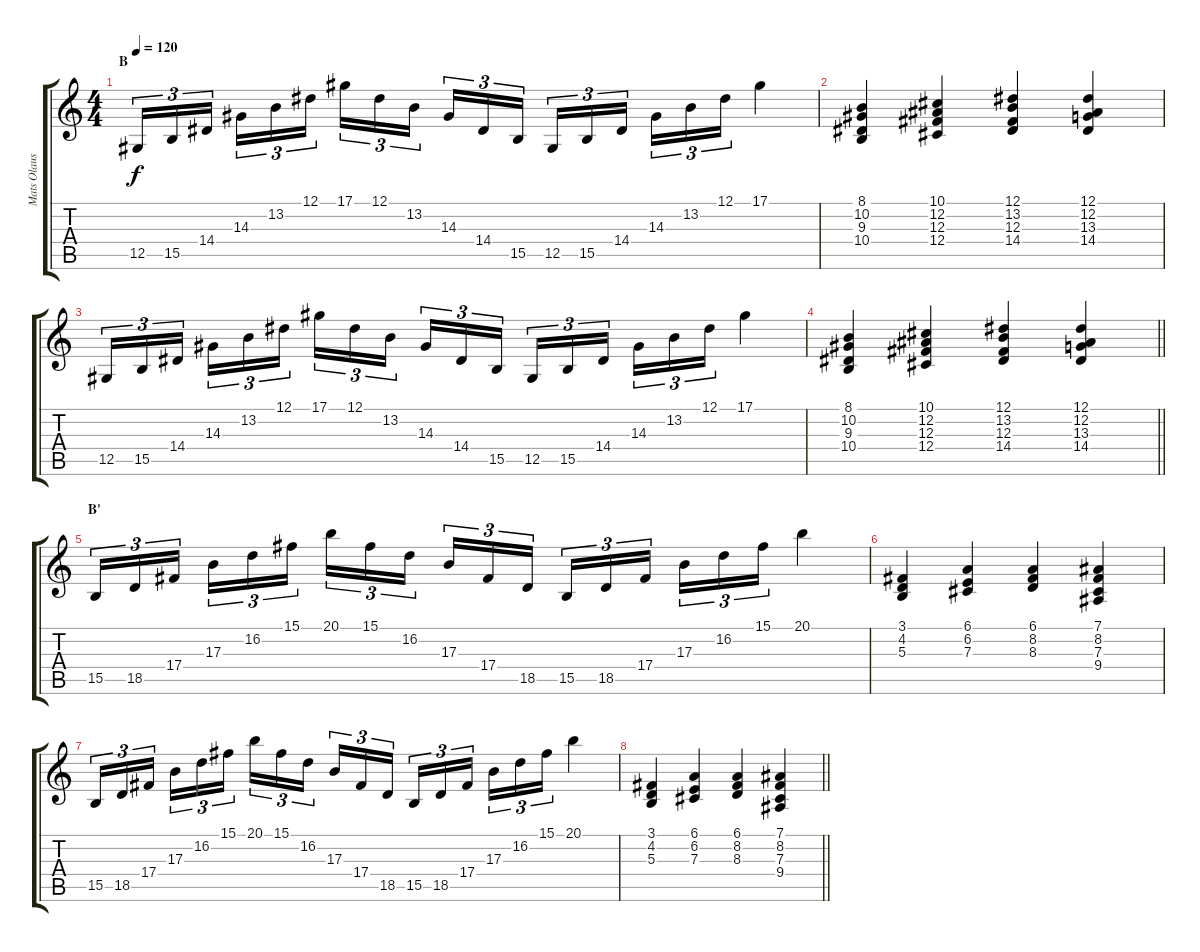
\track ("Mats Olausson" "Mats Olaus") {instrument stringensemble1}
\staff {score tabs}
\tuning (Eb4 Bb3 Gb3 Db3 Ab2 Eb2) {hide}
\ts (4 4)
\section ("" "B")
\tempo 120
\clef g2
\ks c
12.5.16{tu (3 2) dy f} 15.5.16{tu (3 2)} 14.4.16{tu (3 2) beam splitsecondary} 14.3.16{tu (3 2)} 13.2.16{tu (3 2)} 12.1.16{tu (3 2)} 17.1.16{tu (3 2)} 12.1.16{tu (3 2)} 13.2.16{tu (3 2) beam splitsecondary} 14.3.16{tu (3 2)} 14.4.16{tu (3 2)} 15.5.16{tu (3 2)} 12.5.16{tu (3 2)} 15.5.16{tu (3 2)} 14.4.16{tu (3 2) beam splitsecondary} 14.3.16{tu (3 2)} 13.2.16{tu (3 2)} 12.1.16{tu (3 2)} 17.1.4 |
(8.1 10.2 9.3 10.4).4 (10.1 12.2 12.3 12.4).4 (12.1 13.2 12.3 14.4).4 (12.1 12.2 13.3 14.4).4 |
12.5.16{tu (3 2)} 15.5.16{tu (3 2)} 14.4.16{tu (3 2) beam splitsecondary} 14.3.16{tu (3 2)} 13.2.16{tu (3 2)} 12.1.16{tu (3 2)} 17.1.16{tu (3 2)} 12.1.16{tu (3 2)} 13.2.16{tu (3 2) beam splitsecondary} 14.3.16{tu (3 2)} 14.4.16{tu (3 2)} 15.5.16{tu (3 2)} 12.5.16{tu (3 2)} 15.5.16{tu (3 2)} 14.4.16{tu (3 2) beam splitsecondary} 14.3.16{tu (3 2)} 13.2.16{tu (3 2)} 12.1.16{tu (3 2)} 17.1.4 |
\barLineRight lightlight
(8.1 10.2 9.3 10.4).4 (10.1 12.2 12.3 12.4).4 (12.1 13.2 12.3 14.4).4 (12.1 12.2 13.3 14.4).4 |
\section ("" "B'")
15.5.16{tu (3 2)} 18.5.16{tu (3 2)} 17.4.16{tu (3 2) beam splitsecondary} 17.3.16{tu (3 2)} 16.2.16{tu (3 2)} 15.1.16{tu (3 2)} 20.1.16{tu (3 2)} 15.1.16{tu (3 2)} 16.2.16{tu (3 2) beam splitsecondary} 17.3.16{tu (3 2)} 17.4.16{tu (3 2)} 18.5.16{tu (3 2)} 15.5.16{tu (3 2)} 18.5.16{tu (3 2)} 17.4.16{tu (3 2) beam splitsecondary} 17.3.16{tu (3 2)} 16.2.16{tu (3 2)} 15.1.16{tu (3 2)} 20.1.4 |
(3.1 4.2 5.3).4 (6.1 6.2 7.3).4 (6.1 8.2 8.3).4 (7.1 8.2 7.3 9.4).4 |
15.5.16{tu (3 2)} 18.5.16{tu (3 2)} 17.4.16{tu (3 2) beam splitsecondary} 17.3.16{tu (3 2)} 16.2.16{tu (3 2)} 15.1.16{tu (3 2)} 20.1.16{tu (3 2)} 15.1.16{tu (3 2)} 16.2.16{tu (3 2) beam splitsecondary} 17.3.16{tu (3 2)} 17.4.16{tu (3 2)} 18.5.16{tu (3 2)} 15.5.16{tu (3 2)} 18.5.16{tu (3 2)} 17.4.16{tu (3 2) beam splitsecondary} 17.3.16{tu (3 2)} 16.2.16{tu (3 2)} 15.1.16{tu (3 2)} 20.1.4 |
\barLineRight lightlight
(3.1 4.2 5.3).4 (6.1 6.2 7.3).4 (6.1 8.2 8.3).4 (7.1 8.2 7.3 9.4).4
